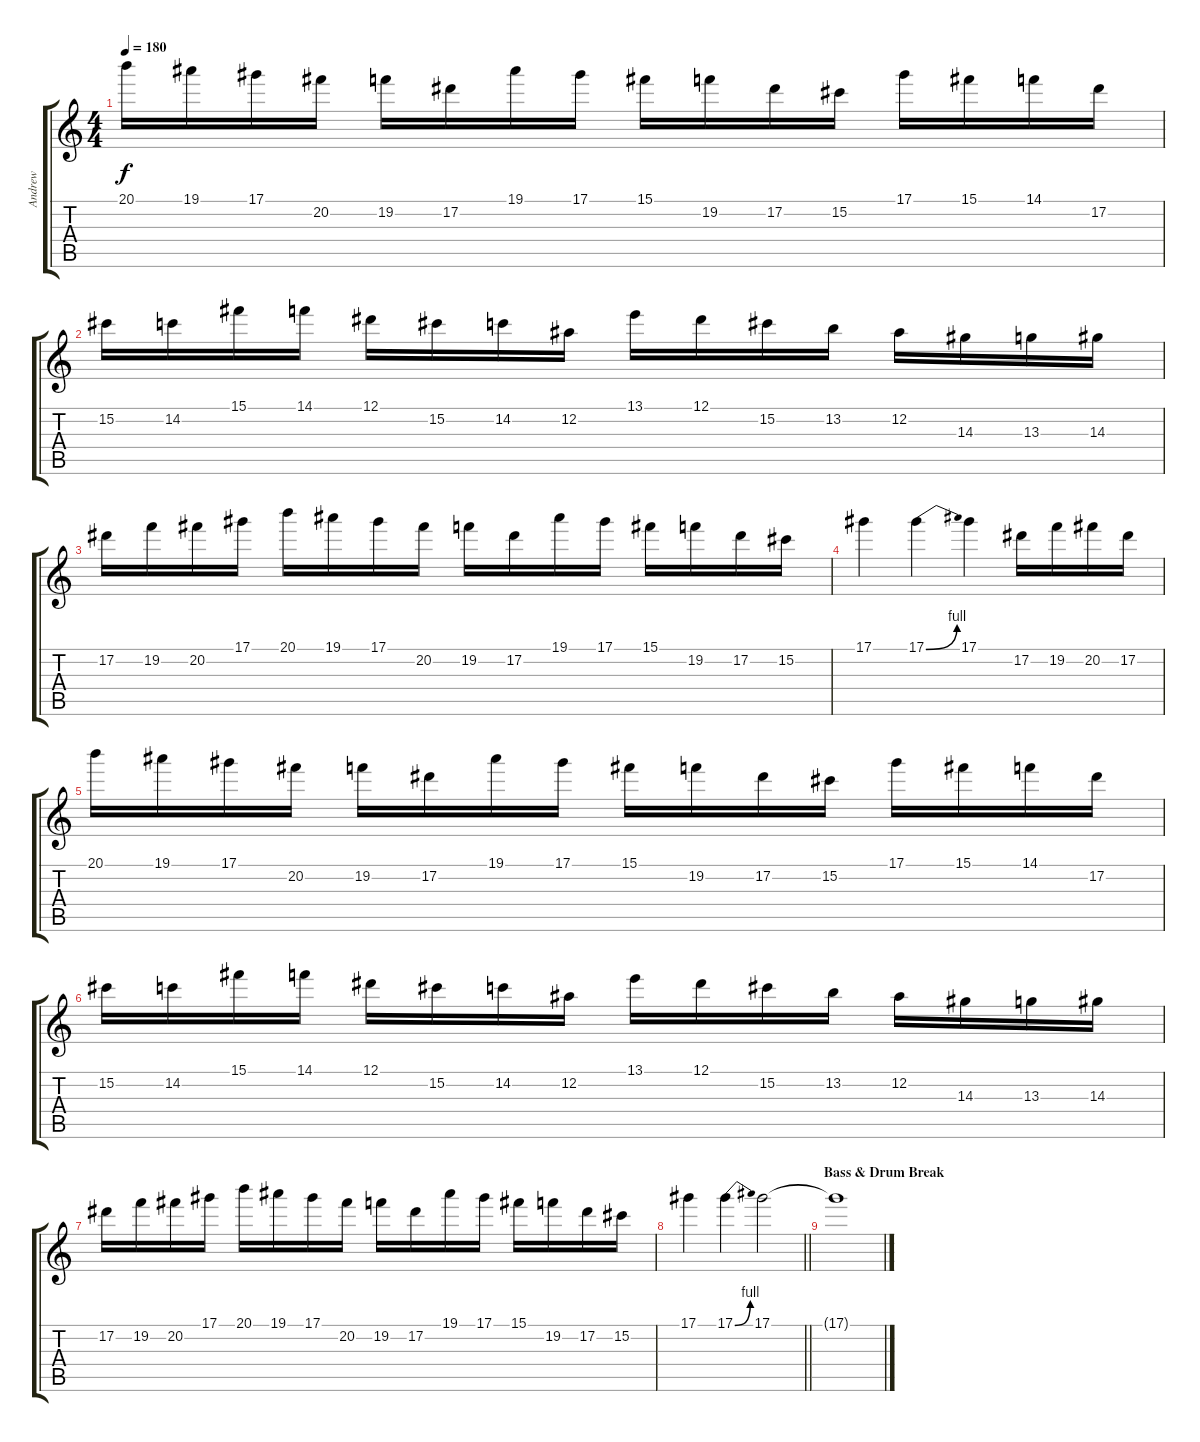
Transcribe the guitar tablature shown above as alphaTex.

\track ("Andrew" "Andrew") {instrument distortionguitar}
\staff {score tabs}
\tuning (Eb4 Bb3 Gb3 Db3 Ab2 Eb2) {hide}
\ts (4 4)
\tempo 180
\clef g2
\ks c
20.1.16{dy f} 19.1.16 17.1.16 20.2.16 19.2.16 17.2.16 19.1.16 17.1.16 15.1.16 19.2.16 17.2.16 15.2.16 17.1.16 15.1.16 14.1.16 17.2.16 |
15.2.16 14.2.16 15.1.16 14.1.16 12.1.16 15.2.16 14.2.16 12.2.16 13.1.16 12.1.16 15.2.16 13.2.16 12.2.16 14.3.16 13.3.16 14.3.16 |
17.2.16 19.2.16 20.2.16 17.1.16 20.1.16 19.1.16 17.1.16 20.2.16 19.2.16 17.2.16 19.1.16 17.1.16 15.1.16 19.2.16 17.2.16 15.2.16 |
17.1.4 17.1{be (bend 0 0 60 4)}.4 17.1.4 17.2.16 19.2.16 20.2.16 17.2.16 |
20.1.16 19.1.16 17.1.16 20.2.16 19.2.16 17.2.16 19.1.16 17.1.16 15.1.16 19.2.16 17.2.16 15.2.16 17.1.16 15.1.16 14.1.16 17.2.16 |
15.2.16 14.2.16 15.1.16 14.1.16 12.1.16 15.2.16 14.2.16 12.2.16 13.1.16 12.1.16 15.2.16 13.2.16 12.2.16 14.3.16 13.3.16 14.3.16 |
17.2.16 19.2.16 20.2.16 17.1.16 20.1.16 19.1.16 17.1.16 20.2.16 19.2.16 17.2.16 19.1.16 17.1.16 15.1.16 19.2.16 17.2.16 15.2.16 |
\barLineRight lightlight
17.1.4 17.1{be (bend 0 0 60 4)}.4 17.1.2 |
\section ("" "Bass & Drum Break")
17.1{t}.1
